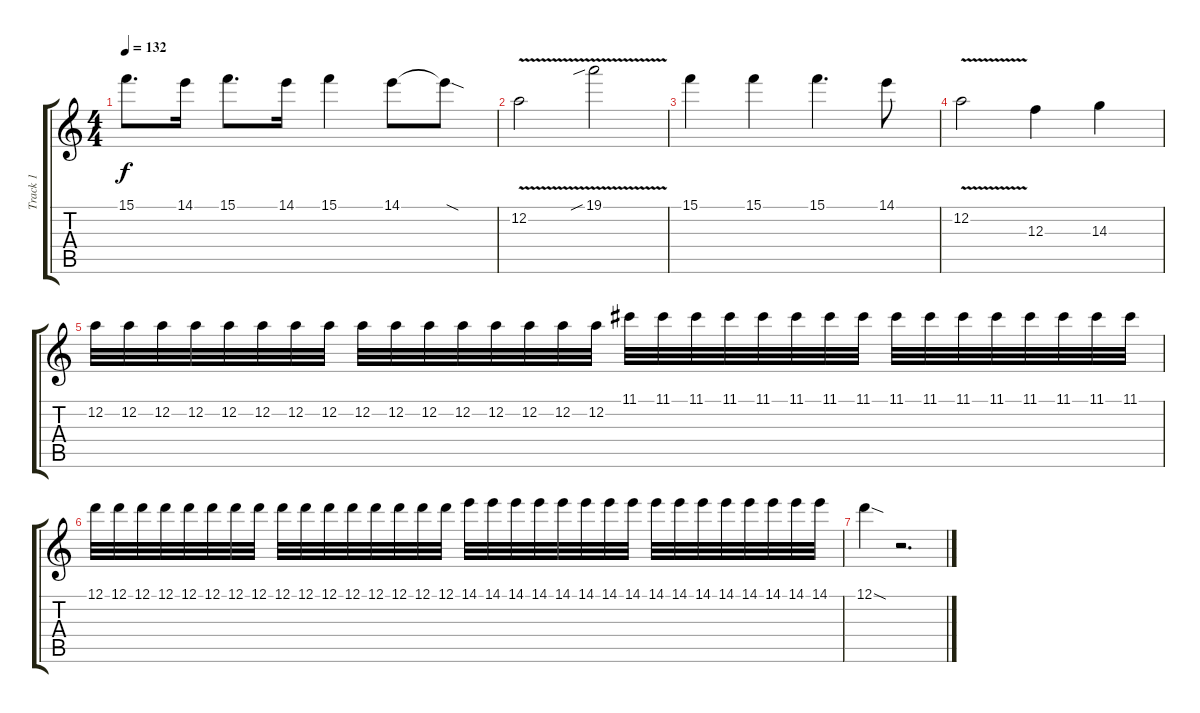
\track ("Track 1" "Track 1") {instrument distortionguitar}
\staff {score tabs}
\tuning (D4 A3 F3 C3 G2 D2) {hide}
\ts (4 4)
\tempo 132
\clef g2
\ks c
15.1.8{d dy f} 14.1.16 15.1.8{d} 14.1.16 15.1.4 14.1.8 14.1{sod t}.8 |
12.2{v}.2 19.1{v sib}.2 |
15.1.4 15.1.4 15.1.4{d} 14.1.8 |
12.2{v}.2 12.3.4 14.3.4 |
12.2.32 12.2.32 12.2.32 12.2.32 12.2.32 12.2.32 12.2.32 12.2.32 12.2.32 12.2.32 12.2.32 12.2.32 12.2.32 12.2.32 12.2.32 12.2.32 11.1.32 11.1.32 11.1.32 11.1.32 11.1.32 11.1.32 11.1.32 11.1.32 11.1.32 11.1.32 11.1.32 11.1.32 11.1.32 11.1.32 11.1.32 11.1.32 |
12.1.32 12.1.32 12.1.32 12.1.32 12.1.32 12.1.32 12.1.32 12.1.32 12.1.32 12.1.32 12.1.32 12.1.32 12.1.32 12.1.32 12.1.32 12.1.32 14.1.32 14.1.32 14.1.32 14.1.32 14.1.32 14.1.32 14.1.32 14.1.32 14.1.32 14.1.32 14.1.32 14.1.32 14.1.32 14.1.32 14.1.32 14.1.32 |
12.1{sod}.4 r.2{d}
